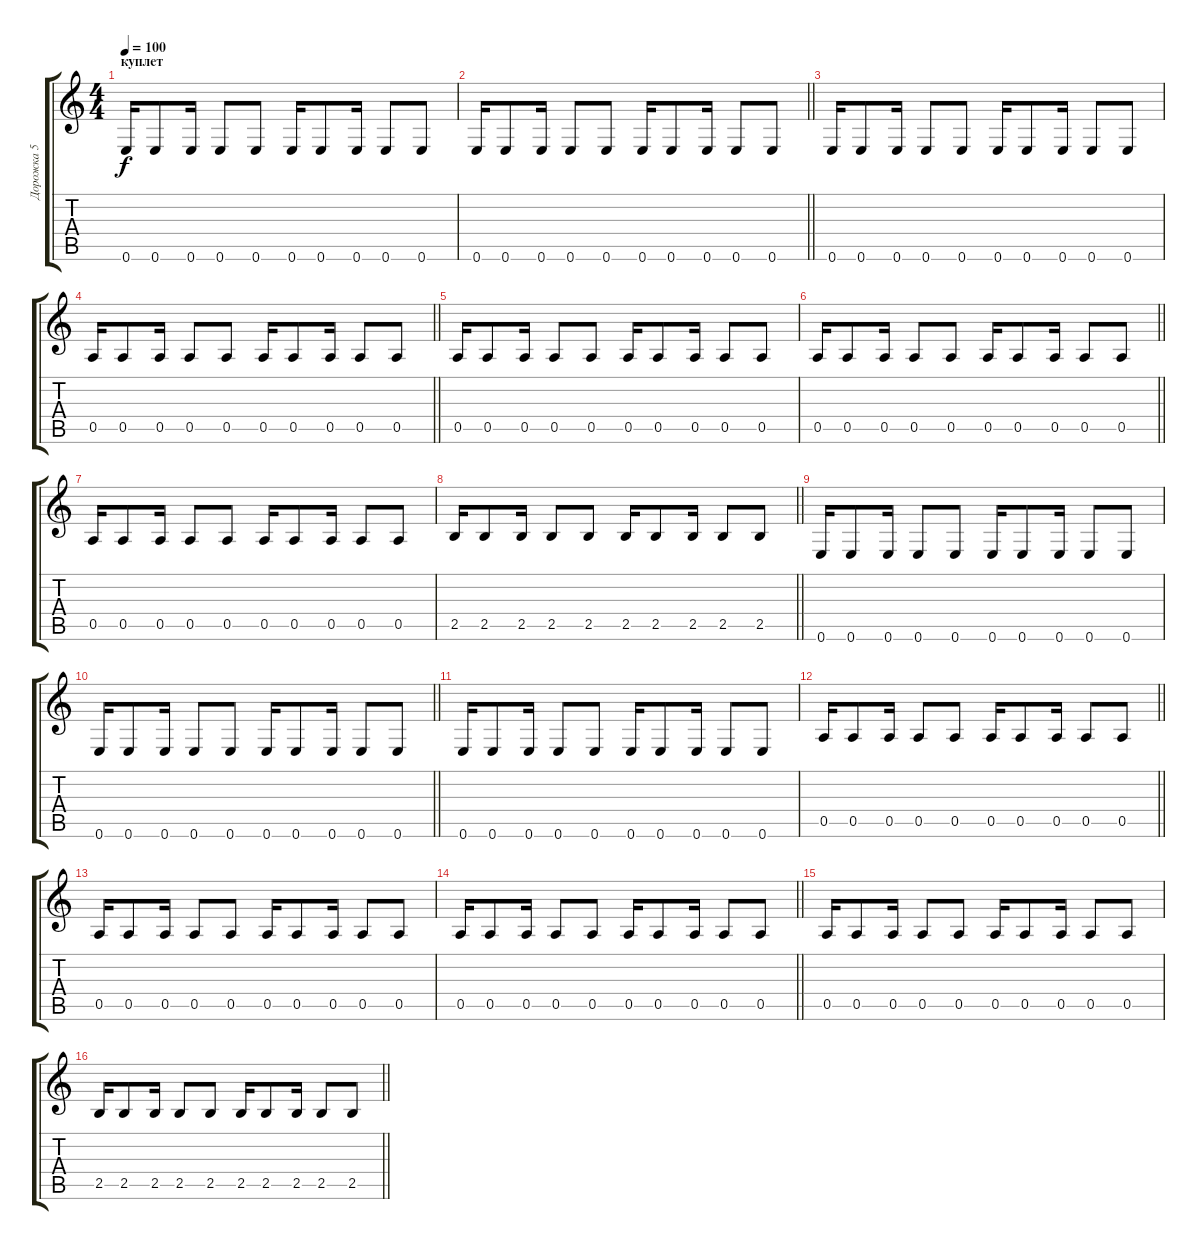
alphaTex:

\track ("Дорожка 5" "Дорожка 5") {instrument electricbassfinger}
\staff {score tabs}
\tuning (E4 B3 G3 D3 A2 E2) {hide}
\ts (4 4)
\section ("" "куплет ")
\tempo 100
\clef g2
\ks c
0.6.16{dy f} 0.6.8 0.6.16 0.6.8 0.6.8 0.6.16 0.6.8 0.6.16 0.6.8 0.6.8 |
\barLineRight lightlight
0.6.16 0.6.8 0.6.16 0.6.8 0.6.8 0.6.16 0.6.8 0.6.16 0.6.8 0.6.8 |
0.6.16 0.6.8 0.6.16 0.6.8 0.6.8 0.6.16 0.6.8 0.6.16 0.6.8 0.6.8 |
\barLineRight lightlight
0.5.16 0.5.8 0.5.16 0.5.8 0.5.8 0.5.16 0.5.8 0.5.16 0.5.8 0.5.8 |
0.5.16 0.5.8 0.5.16 0.5.8 0.5.8 0.5.16 0.5.8 0.5.16 0.5.8 0.5.8 |
\barLineRight lightlight
0.5.16 0.5.8 0.5.16 0.5.8 0.5.8 0.5.16 0.5.8 0.5.16 0.5.8 0.5.8 |
0.5.16 0.5.8 0.5.16 0.5.8 0.5.8 0.5.16 0.5.8 0.5.16 0.5.8 0.5.8 |
\barLineRight lightlight
2.5.16 2.5.8 2.5.16 2.5.8 2.5.8 2.5.16 2.5.8 2.5.16 2.5.8 2.5.8 |
0.6.16 0.6.8 0.6.16 0.6.8 0.6.8 0.6.16 0.6.8 0.6.16 0.6.8 0.6.8 |
\barLineRight lightlight
0.6.16 0.6.8 0.6.16 0.6.8 0.6.8 0.6.16 0.6.8 0.6.16 0.6.8 0.6.8 |
0.6.16 0.6.8 0.6.16 0.6.8 0.6.8 0.6.16 0.6.8 0.6.16 0.6.8 0.6.8 |
\barLineRight lightlight
0.5.16 0.5.8 0.5.16 0.5.8 0.5.8 0.5.16 0.5.8 0.5.16 0.5.8 0.5.8 |
0.5.16 0.5.8 0.5.16 0.5.8 0.5.8 0.5.16 0.5.8 0.5.16 0.5.8 0.5.8 |
\barLineRight lightlight
0.5.16 0.5.8 0.5.16 0.5.8 0.5.8 0.5.16 0.5.8 0.5.16 0.5.8 0.5.8 |
0.5.16 0.5.8 0.5.16 0.5.8 0.5.8 0.5.16 0.5.8 0.5.16 0.5.8 0.5.8 |
\barLineRight lightlight
2.5.16 2.5.8 2.5.16 2.5.8 2.5.8 2.5.16 2.5.8 2.5.16 2.5.8 2.5.8
